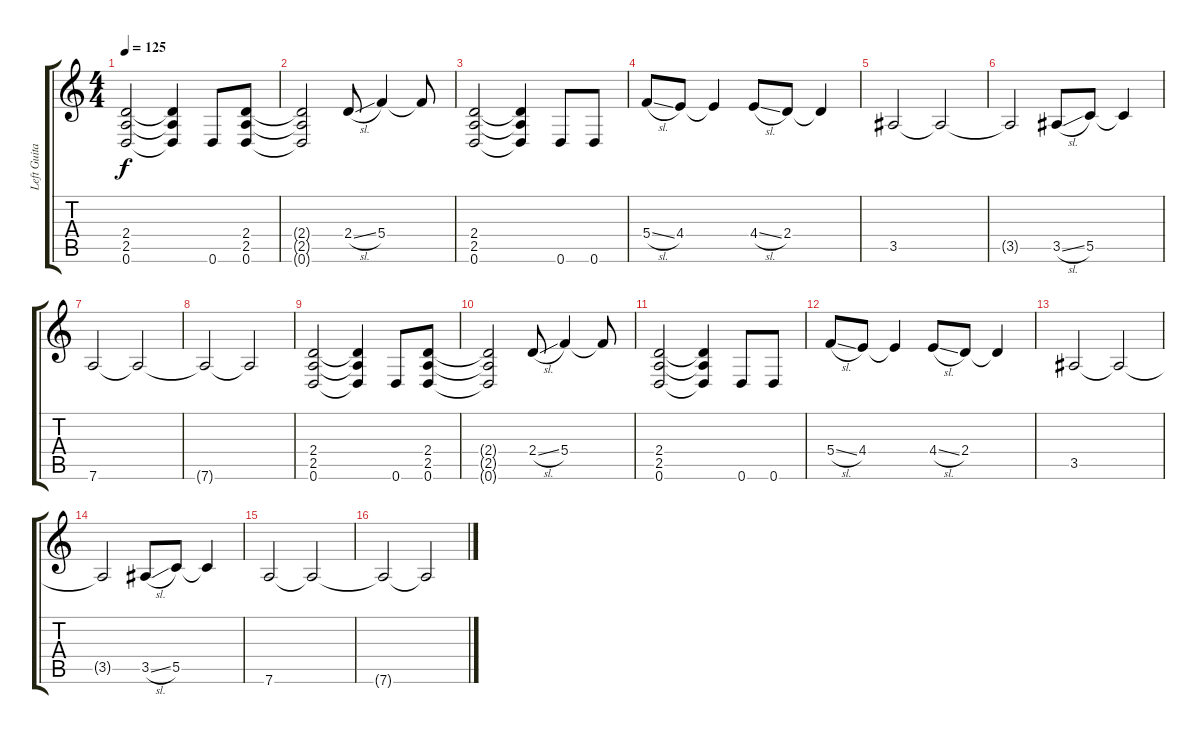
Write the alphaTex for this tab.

\track ("Left Guitar" "Left Guita") {instrument distortionguitar}
\staff {score tabs}
\tuning (D4 A3 F3 C3 G2 D2) {hide}
\ts (4 4)
\tempo 125
\clef g2
\ks c
(2.4 2.5 0.6).2{dy f} (2.4{t} 2.5{t} 0.6{t}).4 0.6.8 (2.4 2.5 0.6).8 |
(2.4{t} 2.5{t} 0.6{t}).2 2.4{sl}.8 5.4.4 5.4{t}.8 |
(2.4 2.5 0.6).2 (2.4{t} 2.5{t} 0.6{t}).4 0.6.8 0.6.8 |
5.4{sl}.8 4.4.8 4.4{t}.4 4.4{sl}.8 2.4.8 2.4{t}.4 |
3.5.2 3.5{t}.2 |
3.5{t}.2 3.5{sl}.8 5.5.8 5.5{t}.4 |
7.6.2 7.6{t}.2 |
7.6{t}.2 7.6{t}.2 |
(2.4 2.5 0.6).2 (2.4{t} 2.5{t} 0.6{t}).4 0.6.8 (2.4 2.5 0.6).8 |
(2.4{t} 2.5{t} 0.6{t}).2 2.4{sl}.8 5.4.4 5.4{t}.8 |
(2.4 2.5 0.6).2 (2.4{t} 2.5{t} 0.6{t}).4 0.6.8 0.6.8 |
5.4{sl}.8 4.4.8 4.4{t}.4 4.4{sl}.8 2.4.8 2.4{t}.4 |
3.5.2 3.5{t}.2 |
3.5{t}.2 3.5{sl}.8 5.5.8 5.5{t}.4 |
7.6.2 7.6{t}.2 |
7.6{t}.2 7.6{t}.2
